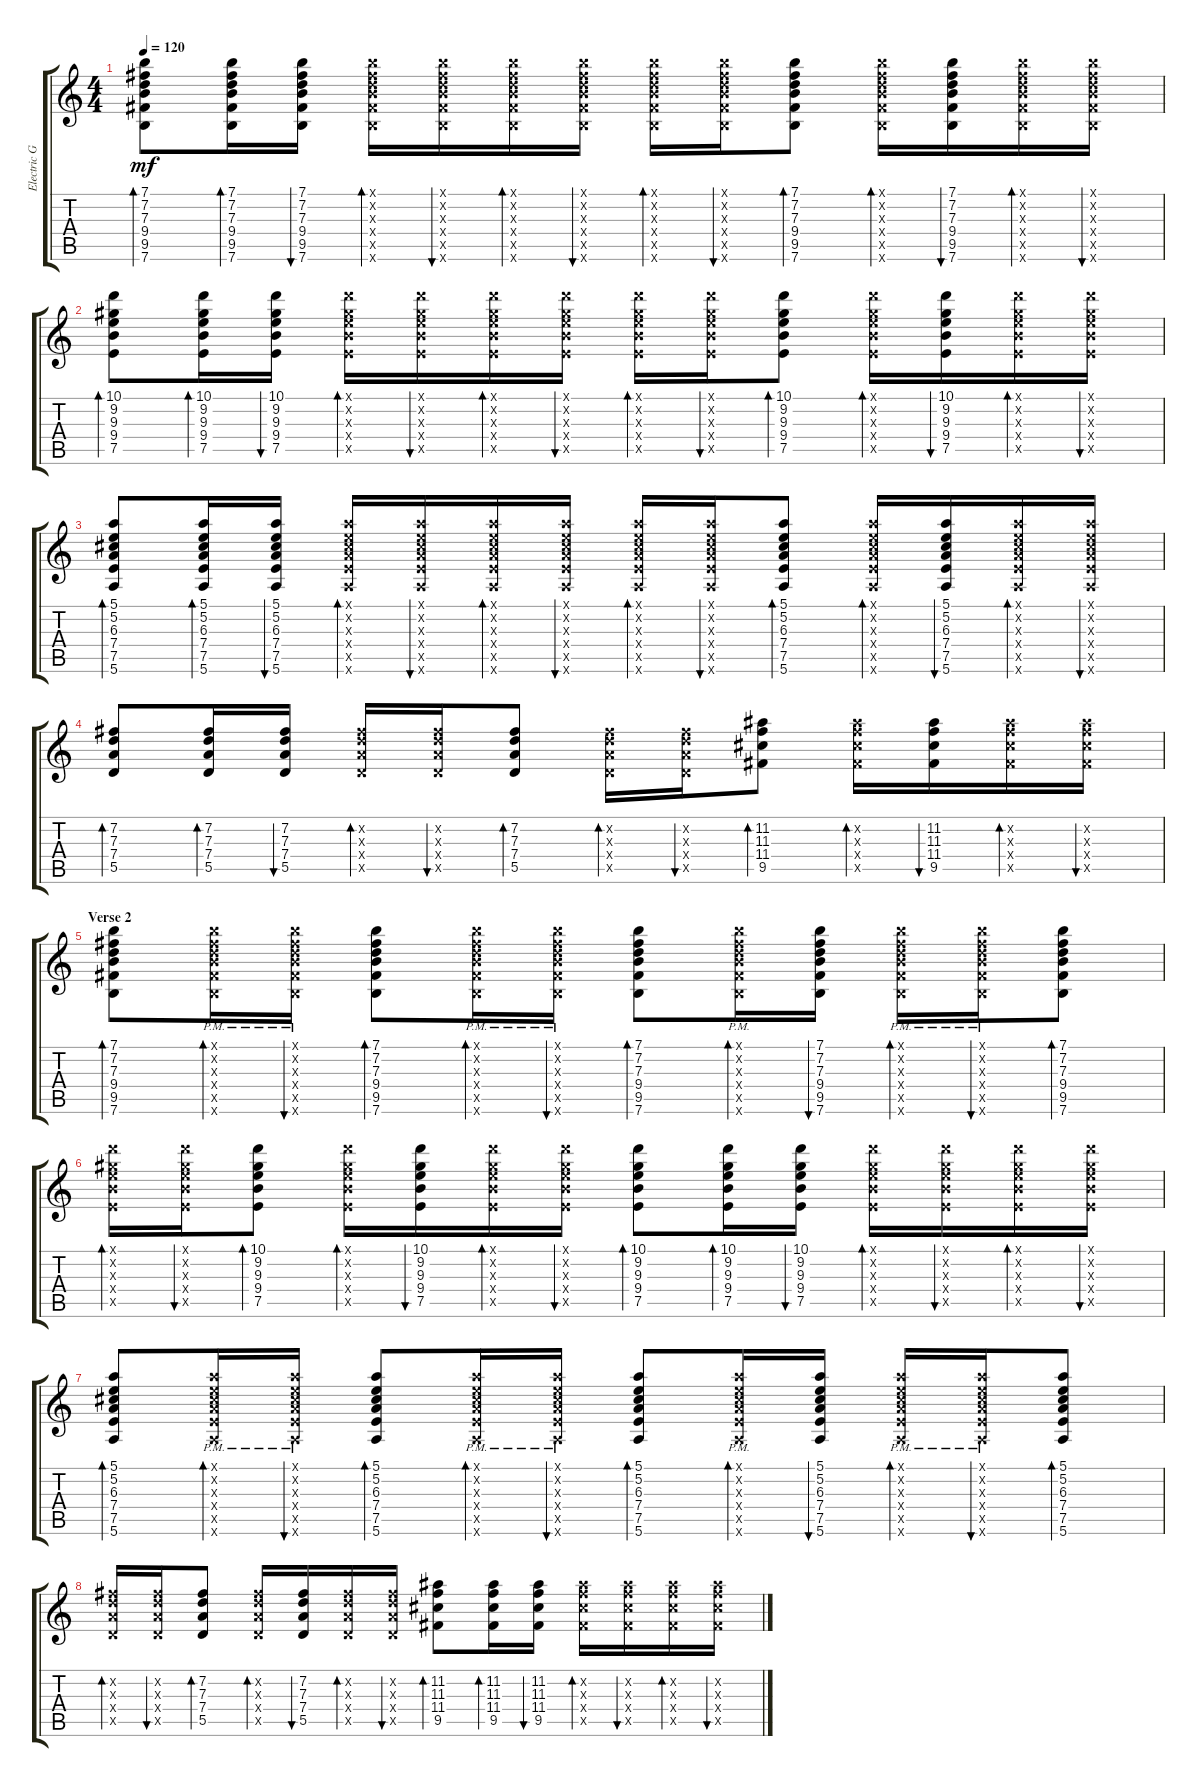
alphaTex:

\track ("Electric Guitar" "Electric G") {instrument electricguitarclean}
\staff {score tabs}
\tuning (E4 B3 G3 D3 A2 E2) {hide}
\ts (4 4)
\tempo 120
\clef g2
\ks c
(7.1 7.2 7.3 9.4 9.5 7.6).8{bd 30 dy mf} (7.1 7.2 7.3 9.4 9.5 7.6).16{bd 30} (7.1 7.2 7.3 9.4 9.5 7.6).16{bu 30} (7.1{x} 7.2{x} 7.3{x} 9.4{x} 9.5{x} 7.6{x}).16{bd 30} (7.1{x} 7.2{x} 7.3{x} 9.4{x} 9.5{x} 7.6{x}).16{bu 30} (7.1{x} 7.2{x} 7.3{x} 9.4{x} 9.5{x} 7.6{x}).16{bd 30} (7.1{x} 7.2{x} 7.3{x} 9.4{x} 9.5{x} 7.6{x}).16{bu 30} (7.1{x} 7.2{x} 7.3{x} 9.4{x} 9.5{x} 7.6{x}).16{bd 30} (7.1{x} 7.2{x} 7.3{x} 9.4{x} 9.5{x} 7.6{x}).16{bu 30} (7.1 7.2 7.3 9.4 9.5 7.6).8{bd 30} (7.1{x} 7.2{x} 7.3{x} 9.4{x} 9.5{x} 7.6{x}).16{bd 30} (7.1 7.2 7.3 9.4 9.5 7.6).16{bu 30} (7.1{x} 7.2{x} 7.3{x} 9.4{x} 9.5{x} 7.6{x}).16{bd 30} (7.1{x} 7.2{x} 7.3{x} 9.4{x} 9.5{x} 7.6{x}).16{bu 30} |
(10.1 9.2 9.3 9.4 7.5).8{bd 30} (10.1 9.2 9.3 9.4 7.5).16{bd 30} (10.1 9.2 9.3 9.4 7.5).16{bu 30} (10.1{x} 9.2{x} 9.3{x} 9.4{x} 7.5{x}).16{bd 30} (10.1{x} 9.2{x} 9.3{x} 9.4{x} 7.5{x}).16{bu 30} (10.1{x} 9.2{x} 9.3{x} 9.4{x} 7.5{x}).16{bd 30} (10.1{x} 9.2{x} 9.3{x} 9.4{x} 7.5{x}).16{bu 30} (10.1{x} 9.2{x} 9.3{x} 9.4{x} 7.5{x}).16{bd 30} (10.1{x} 9.2{x} 9.3{x} 9.4{x} 7.5{x}).16{bu 30} (10.1 9.2 9.3 9.4 7.5).8{bd 30} (10.1{x} 9.2{x} 9.3{x} 9.4{x} 7.5{x}).16{bd 30} (10.1 9.2 9.3 9.4 7.5).16{bu 30} (10.1{x} 9.2{x} 9.3{x} 9.4{x} 7.5{x}).16{bd 30} (10.1{x} 9.2{x} 9.3{x} 9.4{x} 7.5{x}).16{bu 30} |
(5.1 5.2 6.3 7.4 7.5 5.6).8{bd 30} (5.1 5.2 6.3 7.4 7.5 5.6).16{bd 30} (5.1 5.2 6.3 7.4 7.5 5.6).16{bu 30} (5.1{x} 5.2{x} 6.3{x} 7.4{x} 7.5{x} 5.6{x}).16{bd 30} (5.1{x} 5.2{x} 6.3{x} 7.4{x} 7.5{x} 5.6{x}).16{bu 30} (5.1{x} 5.2{x} 6.3{x} 7.4{x} 7.5{x} 5.6{x}).16{bd 30} (5.1{x} 5.2{x} 6.3{x} 7.4{x} 7.5{x} 5.6{x}).16{bu 30} (5.1{x} 5.2{x} 6.3{x} 7.4{x} 7.5{x} 5.6{x}).16{bd 30} (5.1{x} 5.2{x} 6.3{x} 7.4{x} 7.5{x} 5.6{x}).16{bu 30} (5.1 5.2 6.3 7.4 7.5 5.6).8{bd 30} (5.1{x} 5.2{x} 6.3{x} 7.4{x} 7.5{x} 5.6{x}).16{bd 30} (5.1 5.2 6.3 7.4 7.5 5.6).16{bu 30} (5.1{x} 5.2{x} 6.3{x} 7.4{x} 7.5{x} 5.6{x}).16{bd 30} (5.1{x} 5.2{x} 6.3{x} 7.4{x} 7.5{x} 5.6{x}).16{bu 30} |
(7.2 7.3 7.4 5.5).8{bd 30} (7.2 7.3 7.4 5.5).16{bd 30} (7.2 7.3 7.4 5.5).16{bu 30} (7.2{x} 7.3{x} 7.4{x} 5.5{x}).16{bd 30} (7.2{x} 7.3{x} 7.4{x} 5.5{x}).16{bu 30} (7.2 7.3 7.4 5.5).8{bd 30} (7.2{x} 7.3{x} 7.4{x} 5.5{x}).16{bd 30} (7.2{x} 7.3{x} 7.4{x} 5.5{x}).16{bu 30} (11.2 11.3 11.4 9.5).8{bd 30} (11.2{x} 11.3{x} 11.4{x} 9.5{x}).16{bd 30} (11.2 11.3 11.4 9.5).16{bu 30} (11.2{x} 11.3{x} 11.4{x} 9.5{x}).16{bd 30} (11.2{x} 11.3{x} 11.4{x} 9.5{x}).16{bu 30} |
\section ("" "Verse 2")
(7.1 7.2 7.3 9.4 9.5 7.6).8{bd 30} (7.1{pm x} 7.2{pm x} 7.3{pm x} 9.4{pm x} 9.5{pm x} 7.6{pm x}).16{bd 30} (7.1{pm x} 7.2{pm x} 7.3{pm x} 9.4{pm x} 9.5{pm x} 7.6{pm x}).16{bu 30} (7.1 7.2 7.3 9.4 9.5 7.6).8{bd 30} (7.1{pm x} 7.2{pm x} 7.3{pm x} 9.4{pm x} 9.5{pm x} 7.6{pm x}).16{bd 30} (7.1{pm x} 7.2{pm x} 7.3{pm x} 9.4{pm x} 9.5{pm x} 7.6{pm x}).16{bu 30} (7.1 7.2 7.3 9.4 9.5 7.6).8{bd 30} (7.1{pm x} 7.2{pm x} 7.3{pm x} 9.4{pm x} 9.5{pm x} 7.6{pm x}).16{bd 30} (7.1 7.2 7.3 9.4 9.5 7.6).16{bu 30} (7.1{pm x} 7.2{pm x} 7.3{pm x} 9.4{pm x} 9.5{pm x} 7.6{pm x}).16{bd 30} (7.1{pm x} 7.2{pm x} 7.3{pm x} 9.4{pm x} 9.5{pm x} 7.6{pm x}).16{bu 30} (7.1 7.2 7.3 9.4 9.5 7.6).8{bd 30} |
(10.1{x} 9.2{x} 9.3{x} 9.4{x} 7.5{x}).16{bd 30} (10.1{x} 9.2{x} 9.3{x} 9.4{x} 7.5{x}).16{bu 30} (10.1 9.2 9.3 9.4 7.5).8{bd 30} (10.1{x} 9.2{x} 9.3{x} 9.4{x} 7.5{x}).16{bd 30} (10.1 9.2 9.3 9.4 7.5).16{bu 30} (10.1{x} 9.2{x} 9.3{x} 9.4{x} 7.5{x}).16{bd 30} (10.1{x} 9.2{x} 9.3{x} 9.4{x} 7.5{x}).16{bu 30} (10.1 9.2 9.3 9.4 7.5).8{bd 30} (10.1 9.2 9.3 9.4 7.5).16{bd 30} (10.1 9.2 9.3 9.4 7.5).16{bu 30} (10.1{x} 9.2{x} 9.3{x} 9.4{x} 7.5{x}).16{bd 30} (10.1{x} 9.2{x} 9.3{x} 9.4{x} 7.5{x}).16{bu 30} (10.1{x} 9.2{x} 9.3{x} 9.4{x} 7.5{x}).16{bd 30} (10.1{x} 9.2{x} 9.3{x} 9.4{x} 7.5{x}).16{bu 30} |
(5.1 5.2 6.3 7.4 7.5 5.6).8{bd 30} (5.1{x} 5.2{pm x} 6.3{pm x} 7.4{pm x} 7.5{pm x} 5.6{pm x}).16{bd 30} (5.1{pm x} 5.2{pm x} 6.3{pm x} 7.4{pm x} 7.5{pm x} 5.6{pm x}).16{bu 30} (5.1 5.2 6.3 7.4 7.5 5.6).8{bd 30} (5.1{pm x} 5.2{pm x} 6.3{pm x} 7.4{pm x} 7.5{pm x} 5.6{pm x}).16{bd 30} (5.1{pm x} 5.2{pm x} 6.3{pm x} 7.4{pm x} 7.5{x} 5.6{pm x}).16{bu 30} (5.1 5.2 6.3 7.4 7.5 5.6).8{bd 30} (5.1{pm x} 5.2{pm x} 6.3{pm x} 7.4{pm x} 7.5{pm x} 5.6{pm x}).16{bd 30} (5.1 5.2 6.3 7.4 7.5 5.6).16{bu 30} (5.1{x} 5.2{pm x} 6.3{pm x} 7.4{pm x} 7.5{pm x} 5.6{pm x}).16{bd 30} (5.1{pm x} 5.2{pm x} 6.3{pm x} 7.4{pm x} 7.5{pm x} 5.6{pm x}).16{bu 30} (5.1 5.2 6.3 7.4 7.5 5.6).8{bd 30} |
(7.2{x} 7.3{x} 7.4{x} 5.5{x}).16{bd 30} (7.2{x} 7.3{x} 7.4{x} 5.5{x}).16{bu 30} (7.2 7.3 7.4 5.5).8{bd 30} (7.2{x} 7.3{x} 7.4{x} 5.5{x}).16{bd 30} (7.2 7.3 7.4 5.5).16{bu 30} (7.2{x} 7.3{x} 7.4{x} 5.5{x}).16{bd 30} (7.2{x} 7.3{x} 7.4{x} 5.5{x}).16{bu 30} (11.2 11.3 11.4 9.5).8{bd 30} (11.2 11.3 11.4 9.5).16{bd 30} (11.2 11.3 11.4 9.5).16{bu 30} (11.2{x} 11.3{x} 11.4{x} 9.5{x}).16{bd 30} (11.2{x} 11.3{x} 11.4{x} 9.5{x}).16{bu 30} (11.2{x} 11.3{x} 11.4{x} 9.5{x}).16{bd 30} (11.2{x} 11.3{x} 11.4{x} 9.5{x}).16{bu 30}
